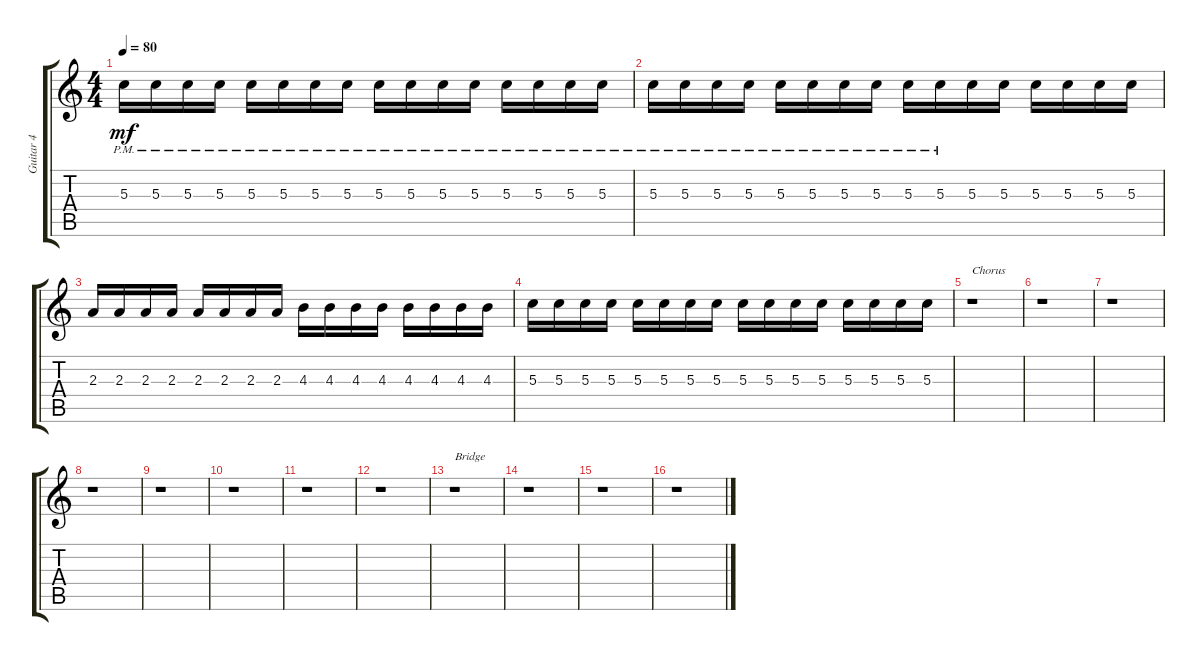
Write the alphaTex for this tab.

\track ("Guitar 4" "Guitar 4") {instrument distortionguitar}
\staff {score tabs}
\tuning (E4 B3 G3 D3 A2 E2) {hide}
\ts (4 4)
\tempo 80
\clef g2
\ks c
5.3{pm}.16{dy mf} 5.3{pm}.16 5.3{pm}.16 5.3{pm}.16 5.3{pm}.16 5.3{pm}.16 5.3{pm}.16 5.3{pm}.16 5.3{pm}.16 5.3{pm}.16 5.3{pm}.16 5.3{pm}.16 5.3{pm}.16 5.3{pm}.16 5.3{pm}.16 5.3{pm}.16 |
5.3{pm}.16 5.3{pm}.16 5.3{pm}.16 5.3{pm}.16 5.3{pm}.16 5.3{pm}.16 5.3{pm}.16 5.3{pm}.16 5.3{pm}.16 5.3{pm}.16 5.3.16 5.3.16 5.3.16 5.3.16 5.3.16 5.3.16 |
2.3.16 2.3.16 2.3.16 2.3.16 2.3.16 2.3.16 2.3.16 2.3.16 4.3.16 4.3.16 4.3.16 4.3.16 4.3.16 4.3.16 4.3.16 4.3.16 |
5.3.16 5.3.16 5.3.16 5.3.16 5.3.16 5.3.16 5.3.16 5.3.16 5.3.16 5.3.16 5.3.16 5.3.16 5.3.16 5.3.16 5.3.16 5.3.16 |
r.1{txt "Chorus"} |
r.1 |
r.1 |
r.1 |
r.1 |
r.1 |
r.1 |
r.1 |
r.1{txt "Bridge"} |
r.1 |
r.1 |
r.1
